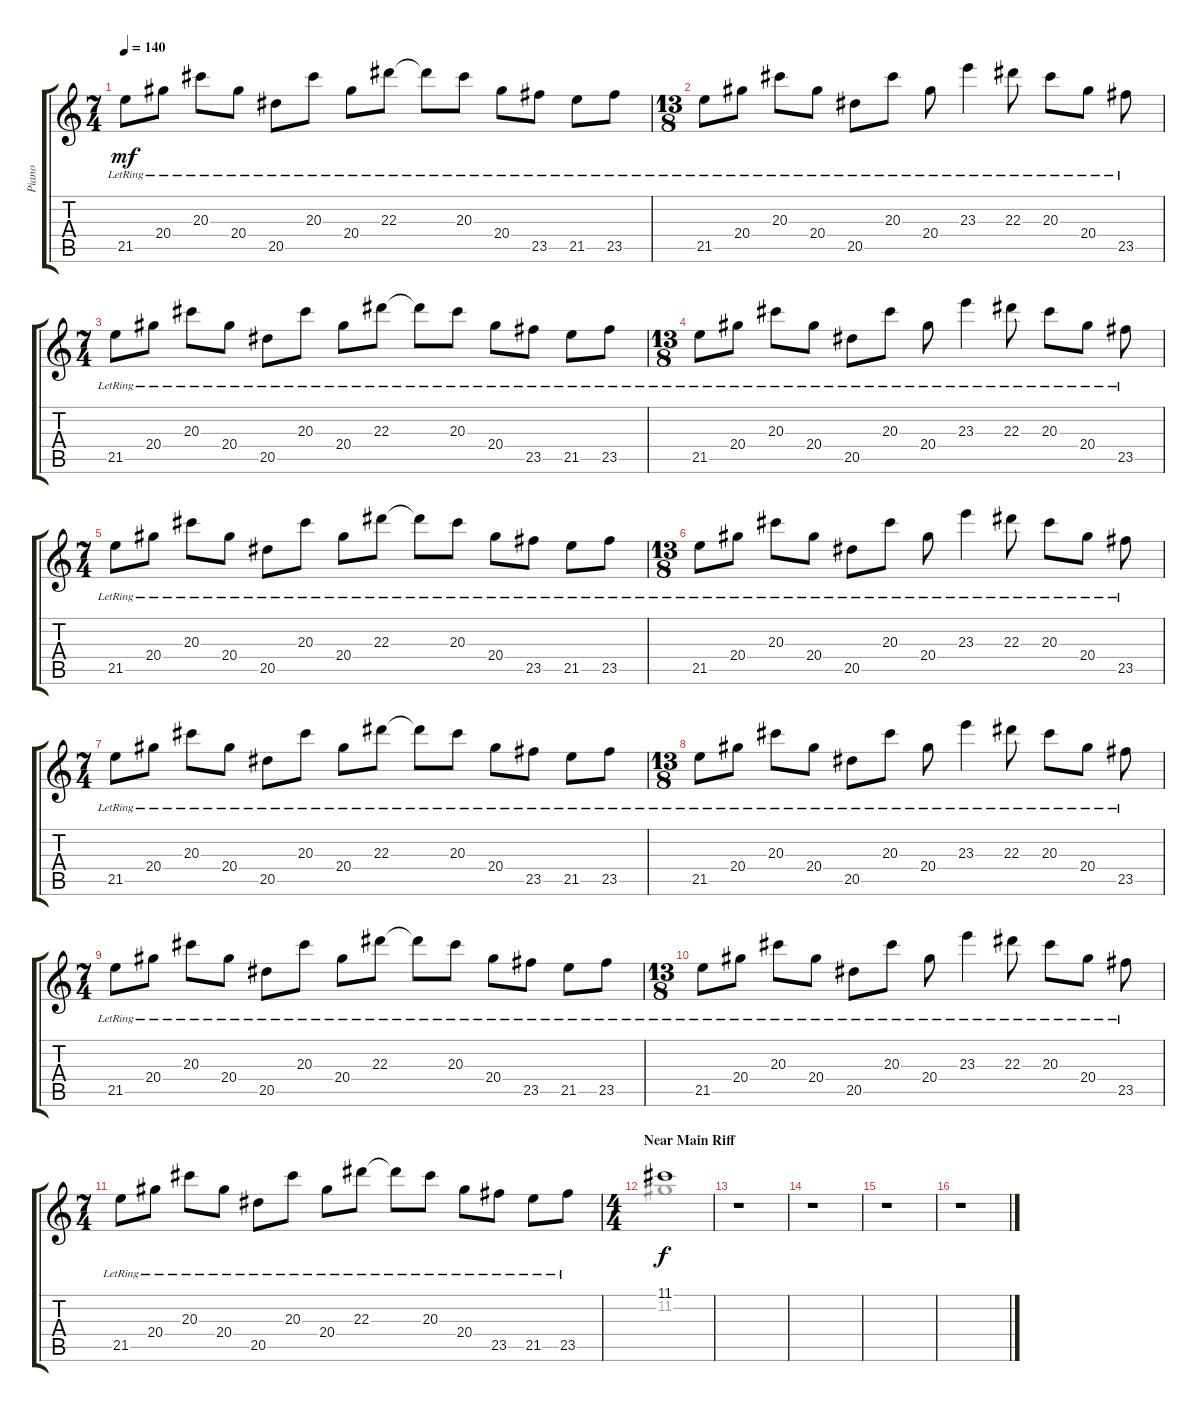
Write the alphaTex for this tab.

\track ("Piano" "Piano") {instrument electricguitarclean}
\staff {score tabs}
\tuning (D4 A3 F3 C3 G2 D2) {hide}
\voice
\ts (7 4)
\tempo 140
\clef g2
\ks aminor
21.5{lr}.8{dy mf} 20.4{lr}.8 20.3{lr}.8 20.4{lr}.8 20.5{lr}.8 20.3{lr}.8 20.4{lr}.8 22.3{lr}.8 22.3{lr t}.8 20.3{lr}.8 20.4{lr}.8 23.5{lr}.8 21.5{lr}.8 23.5{lr}.8 |
\ts (13 8)
21.5{lr}.8 20.4{lr}.8 20.3{lr}.8 20.4{lr}.8 20.5{lr}.8 20.3{lr}.8 20.4{lr}.8 23.3{lr}.4 22.3{lr}.8 20.3{lr}.8 20.4{lr}.8 23.5{lr}.8 |
\ts (7 4)
21.5{lr}.8 20.4{lr}.8 20.3{lr}.8 20.4{lr}.8 20.5{lr}.8 20.3{lr}.8 20.4{lr}.8 22.3{lr}.8 22.3{lr t}.8 20.3{lr}.8 20.4{lr}.8 23.5{lr}.8 21.5{lr}.8 23.5{lr}.8 |
\ts (13 8)
21.5{lr}.8 20.4{lr}.8 20.3{lr}.8 20.4{lr}.8 20.5{lr}.8 20.3{lr}.8 20.4{lr}.8 23.3{lr}.4 22.3{lr}.8 20.3{lr}.8 20.4{lr}.8 23.5{lr}.8 |
\ts (7 4)
21.5{lr}.8 20.4{lr}.8 20.3{lr}.8 20.4{lr}.8 20.5{lr}.8 20.3{lr}.8 20.4{lr}.8 22.3{lr}.8 22.3{lr t}.8 20.3{lr}.8 20.4{lr}.8 23.5{lr}.8 21.5{lr}.8 23.5{lr}.8 |
\ts (13 8)
21.5{lr}.8 20.4{lr}.8 20.3{lr}.8 20.4{lr}.8 20.5{lr}.8 20.3{lr}.8 20.4{lr}.8 23.3{lr}.4 22.3{lr}.8 20.3{lr}.8 20.4{lr}.8 23.5{lr}.8 |
\ts (7 4)
21.5{lr}.8 20.4{lr}.8 20.3{lr}.8 20.4{lr}.8 20.5{lr}.8 20.3{lr}.8 20.4{lr}.8 22.3{lr}.8 22.3{lr t}.8 20.3{lr}.8 20.4{lr}.8 23.5{lr}.8 21.5{lr}.8 23.5{lr}.8 |
\ts (13 8)
21.5{lr}.8 20.4{lr}.8 20.3{lr}.8 20.4{lr}.8 20.5{lr}.8 20.3{lr}.8 20.4{lr}.8 23.3{lr}.4 22.3{lr}.8 20.3{lr}.8 20.4{lr}.8 23.5{lr}.8 |
\ts (7 4)
21.5{lr}.8 20.4{lr}.8 20.3{lr}.8 20.4{lr}.8 20.5{lr}.8 20.3{lr}.8 20.4{lr}.8 22.3{lr}.8 22.3{lr t}.8 20.3{lr}.8 20.4{lr}.8 23.5{lr}.8 21.5{lr}.8 23.5{lr}.8 |
\ts (13 8)
21.5{lr}.8 20.4{lr}.8 20.3{lr}.8 20.4{lr}.8 20.5{lr}.8 20.3{lr}.8 20.4{lr}.8 23.3{lr}.4 22.3{lr}.8 20.3{lr}.8 20.4{lr}.8 23.5{lr}.8 |
\ts (7 4)
21.5{lr}.8 20.4{lr}.8 20.3{lr}.8 20.4{lr}.8 20.5{lr}.8 20.3{lr}.8 20.4{lr}.8 22.3{lr}.8 22.3{lr t}.8 20.3{lr}.8 20.4{lr}.8 23.5{lr}.8 21.5{lr}.8 23.5{lr}.8 |
\ts (4 4)
\section ("" "Near Main Riff")
11.1.1{dy f} |
r.1 |
r.1 |
r.1 |
r.1
\voice
\clef g2
\ottava regular
\simile none
\ks aminor
|
|
|
|
|
|
|
|
|
|
|
11.2.1 |
|
|
|
